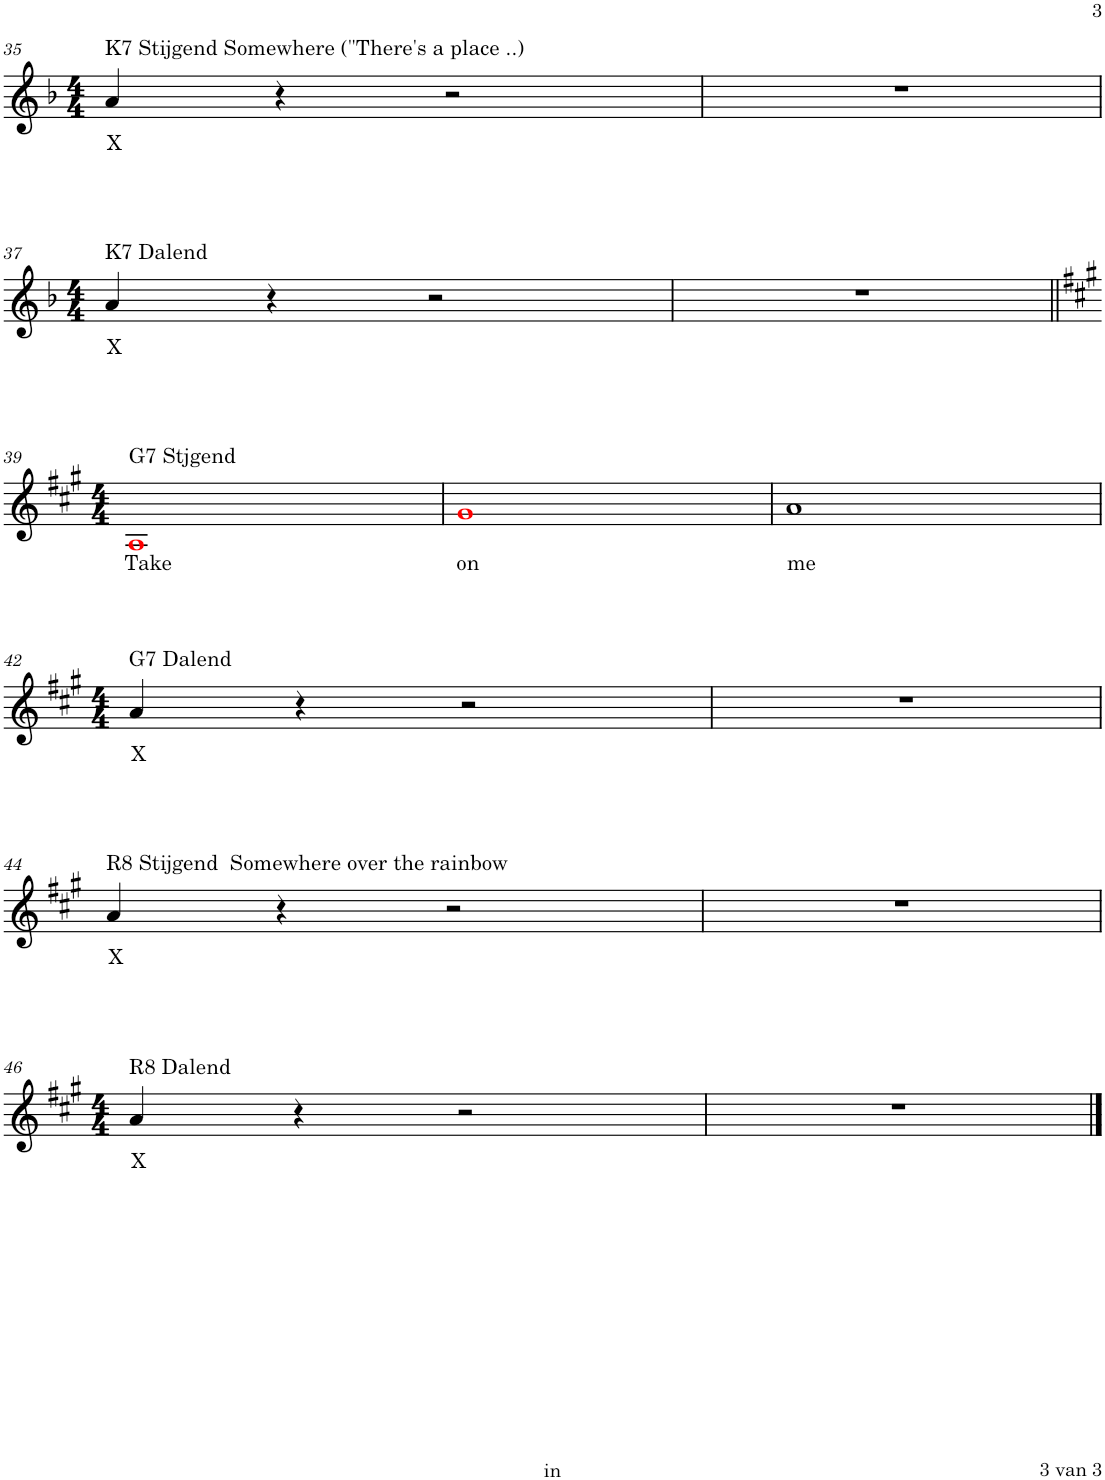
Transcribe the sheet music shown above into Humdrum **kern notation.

**kern
*part1
*staff1
*I"Piano
*I'Pno.
!!LO:PB:g=z
*clefG2
*k[b-]
*M4/4
=35
!LO:TX:a:t=K7 Stijgend Somewhere ("There's a place ..)
!LO:TX:b:t=X
4a/
4r
2r
=36
1r
!!LO:LB:g=z
=37
*M4/4
!LO:TX:a:t=K7 Dalend
!LO:TX:b:t=X
4a/
4r
2r
=38
1r
!!LO:LB:g=z
=39||
*k[f#c#g#]
*M4/4
!LO:TX:a:t=G7 Stjgend
!LO:TX:b:t=Take                                                 on                                                     me
1Ai
=40
1g#i
=41
1a
!!LO:LB:g=z
=42
*M4/4
!LO:TX:a:t=G7 Dalend
!LO:TX:b:t=X
4a/
4r
2r
=43
1r
!!LO:LB:g=z
=44
!LO:TX:a:t=R8 Stijgend  Somewhere over the rainbow
!LO:TX:b:t=X
4a/
4r
2r
=45
1r
!!LO:LB:g=z
=46
*M4/4
!LO:TX:a:t=R8 Dalend
!LO:TX:b:t=X
4a/
4r
2r
=47
1r
==
*-
